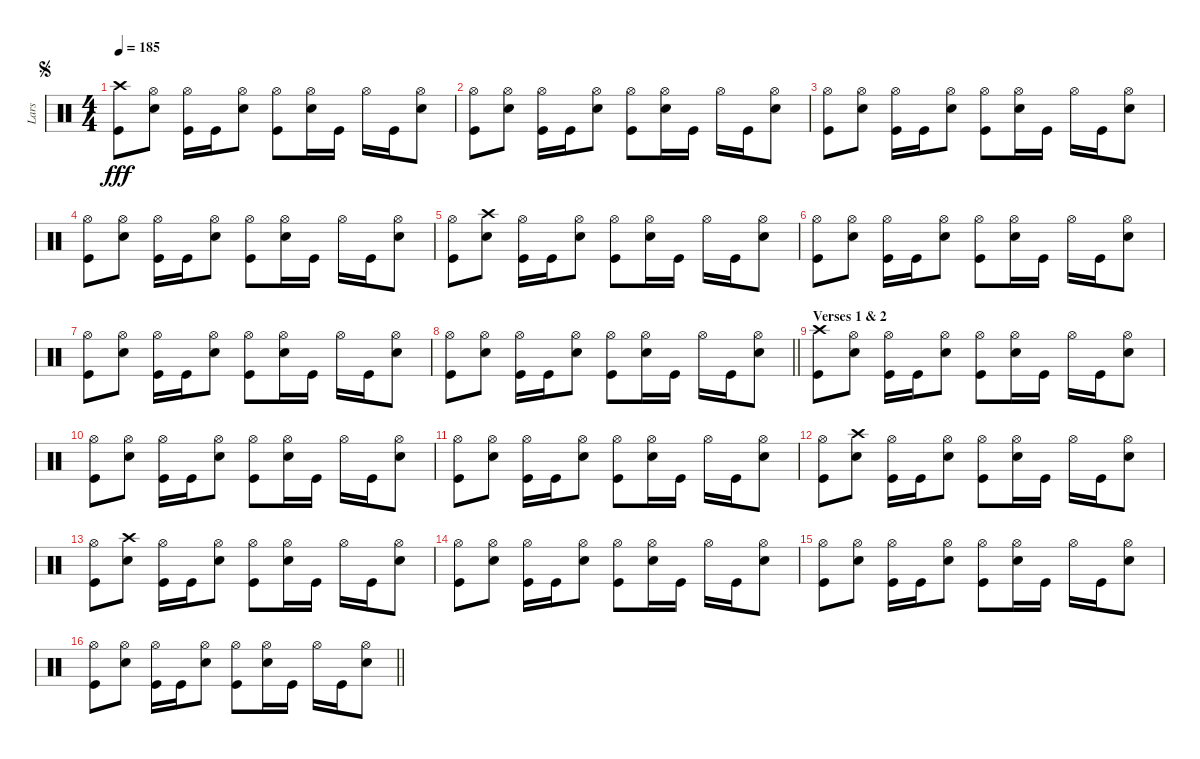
\track ("Lars" "Lars") {instrument percussion}
\staff {score}
\articulation defaults
\ts (4 4)
\section ("" "")
\jump segno
\tempo 185
\clef neutral
\ks c
("Crash high (hit)" "Kick (hit)").8{dy fff} ("Hi-Hat (open)" "Electric Snare (hit)").8 ("Hi-Hat (open)" "Kick (hit)").16 "Kick (hit)".16 ("Hi-Hat (open)" "Electric Snare (hit)").8 ("Hi-Hat (open)" "Kick (hit)").8 ("Hi-Hat (open)" "Electric Snare (hit)").16 "Kick (hit)".16 "Hi-Hat (open)".16 "Kick (hit)".16 ("Hi-Hat (open)" "Electric Snare (hit)").8 |
("Hi-Hat (open)" "Kick (hit)").8 ("Hi-Hat (open)" "Electric Snare (hit)").8 ("Hi-Hat (open)" "Kick (hit)").16 "Kick (hit)".16 ("Hi-Hat (open)" "Electric Snare (hit)").8 ("Hi-Hat (open)" "Kick (hit)").8 ("Hi-Hat (open)" "Electric Snare (hit)").16 "Kick (hit)".16 "Hi-Hat (open)".16 "Kick (hit)".16 ("Hi-Hat (open)" "Electric Snare (hit)").8 |
("Hi-Hat (open)" "Kick (hit)").8 ("Hi-Hat (open)" "Electric Snare (hit)").8 ("Hi-Hat (open)" "Kick (hit)").16 "Kick (hit)".16 ("Hi-Hat (open)" "Electric Snare (hit)").8 ("Hi-Hat (open)" "Kick (hit)").8 ("Hi-Hat (open)" "Electric Snare (hit)").16 "Kick (hit)".16 "Hi-Hat (open)".16 "Kick (hit)".16 ("Hi-Hat (open)" "Electric Snare (hit)").8 |
("Hi-Hat (open)" "Kick (hit)").8 ("Hi-Hat (open)" "Electric Snare (hit)").8 ("Hi-Hat (open)" "Kick (hit)").16 "Kick (hit)".16 ("Hi-Hat (open)" "Electric Snare (hit)").8 ("Hi-Hat (open)" "Kick (hit)").8 ("Hi-Hat (open)" "Electric Snare (hit)").16 "Kick (hit)".16 "Hi-Hat (open)".16 "Kick (hit)".16 ("Hi-Hat (open)" "Electric Snare (hit)").8 |
("Hi-Hat (open)" "Kick (hit)").8 ("Crash high (hit)" "Electric Snare (hit)").8 ("Hi-Hat (open)" "Kick (hit)").16 "Kick (hit)".16 ("Hi-Hat (open)" "Electric Snare (hit)").8 ("Hi-Hat (open)" "Kick (hit)").8 ("Hi-Hat (open)" "Electric Snare (hit)").16 "Kick (hit)".16 "Hi-Hat (open)".16 "Kick (hit)".16 ("Hi-Hat (open)" "Electric Snare (hit)").8 |
("Hi-Hat (open)" "Kick (hit)").8 ("Hi-Hat (open)" "Electric Snare (hit)").8 ("Hi-Hat (open)" "Kick (hit)").16 "Kick (hit)".16 ("Hi-Hat (open)" "Electric Snare (hit)").8 ("Hi-Hat (open)" "Kick (hit)").8 ("Hi-Hat (open)" "Electric Snare (hit)").16 "Kick (hit)".16 "Hi-Hat (open)".16 "Kick (hit)".16 ("Hi-Hat (open)" "Electric Snare (hit)").8 |
("Hi-Hat (open)" "Kick (hit)").8 ("Hi-Hat (open)" "Electric Snare (hit)").8 ("Hi-Hat (open)" "Kick (hit)").16 "Kick (hit)".16 ("Hi-Hat (open)" "Electric Snare (hit)").8 ("Hi-Hat (open)" "Kick (hit)").8 ("Hi-Hat (open)" "Electric Snare (hit)").16 "Kick (hit)".16 "Hi-Hat (open)".16 "Kick (hit)".16 ("Hi-Hat (open)" "Electric Snare (hit)").8 |
\barLineRight lightlight
("Hi-Hat (open)" "Kick (hit)").8 ("Hi-Hat (open)" "Electric Snare (hit)").8 ("Hi-Hat (open)" "Kick (hit)").16 "Kick (hit)".16 ("Hi-Hat (open)" "Electric Snare (hit)").8 ("Hi-Hat (open)" "Kick (hit)").8 ("Hi-Hat (open)" "Electric Snare (hit)").16 "Kick (hit)".16 "Hi-Hat (open)".16 "Kick (hit)".16 ("Hi-Hat (open)" "Electric Snare (hit)").8 |
\section ("" "Verses 1 & 2")
("Crash high (hit)" "Kick (hit)").8 ("Hi-Hat (open)" "Electric Snare (hit)").8 ("Hi-Hat (open)" "Kick (hit)").16 "Kick (hit)".16 ("Hi-Hat (open)" "Electric Snare (hit)").8 ("Hi-Hat (open)" "Kick (hit)").8 ("Hi-Hat (open)" "Electric Snare (hit)").16 "Kick (hit)".16 "Hi-Hat (open)".16 "Kick (hit)".16 ("Hi-Hat (open)" "Electric Snare (hit)").8 |
("Hi-Hat (open)" "Kick (hit)").8 ("Hi-Hat (open)" "Electric Snare (hit)").8 ("Hi-Hat (open)" "Kick (hit)").16 "Kick (hit)".16 ("Hi-Hat (open)" "Electric Snare (hit)").8 ("Hi-Hat (open)" "Kick (hit)").8 ("Hi-Hat (open)" "Electric Snare (hit)").16 "Kick (hit)".16 "Hi-Hat (open)".16 "Kick (hit)".16 ("Hi-Hat (open)" "Electric Snare (hit)").8 |
("Hi-Hat (open)" "Kick (hit)").8 ("Hi-Hat (open)" "Electric Snare (hit)").8 ("Hi-Hat (open)" "Kick (hit)").16 "Kick (hit)".16 ("Hi-Hat (open)" "Electric Snare (hit)").8 ("Hi-Hat (open)" "Kick (hit)").8 ("Hi-Hat (open)" "Electric Snare (hit)").16 "Kick (hit)".16 "Hi-Hat (open)".16 "Kick (hit)".16 ("Hi-Hat (open)" "Electric Snare (hit)").8 |
("Hi-Hat (open)" "Kick (hit)").8 ("Crash high (hit)" "Electric Snare (hit)").8 ("Hi-Hat (open)" "Kick (hit)").16 "Kick (hit)".16 ("Hi-Hat (open)" "Electric Snare (hit)").8 ("Hi-Hat (open)" "Kick (hit)").8 ("Hi-Hat (open)" "Electric Snare (hit)").16 "Kick (hit)".16 "Hi-Hat (open)".16 "Kick (hit)".16 ("Hi-Hat (open)" "Electric Snare (hit)").8 |
("Hi-Hat (open)" "Kick (hit)").8 ("Crash high (hit)" "Electric Snare (hit)").8 ("Hi-Hat (open)" "Kick (hit)").16 "Kick (hit)".16 ("Hi-Hat (open)" "Electric Snare (hit)").8 ("Hi-Hat (open)" "Kick (hit)").8 ("Hi-Hat (open)" "Electric Snare (hit)").16 "Kick (hit)".16 "Hi-Hat (open)".16 "Kick (hit)".16 ("Hi-Hat (open)" "Electric Snare (hit)").8 |
("Hi-Hat (open)" "Kick (hit)").8 ("Hi-Hat (open)" "Electric Snare (hit)").8 ("Hi-Hat (open)" "Kick (hit)").16 "Kick (hit)".16 ("Hi-Hat (open)" "Electric Snare (hit)").8 ("Hi-Hat (open)" "Kick (hit)").8 ("Hi-Hat (open)" "Electric Snare (hit)").16 "Kick (hit)".16 "Hi-Hat (open)".16 "Kick (hit)".16 ("Hi-Hat (open)" "Electric Snare (hit)").8 |
("Hi-Hat (open)" "Kick (hit)").8 ("Hi-Hat (open)" "Electric Snare (hit)").8 ("Hi-Hat (open)" "Kick (hit)").16 "Kick (hit)".16 ("Hi-Hat (open)" "Electric Snare (hit)").8 ("Hi-Hat (open)" "Kick (hit)").8 ("Hi-Hat (open)" "Electric Snare (hit)").16 "Kick (hit)".16 "Hi-Hat (open)".16 "Kick (hit)".16 ("Hi-Hat (open)" "Electric Snare (hit)").8 |
\barLineRight lightlight
("Hi-Hat (open)" "Kick (hit)").8 ("Hi-Hat (open)" "Electric Snare (hit)").8 ("Hi-Hat (open)" "Kick (hit)").16 "Kick (hit)".16 ("Hi-Hat (open)" "Electric Snare (hit)").8 ("Hi-Hat (open)" "Kick (hit)").8 ("Hi-Hat (open)" "Electric Snare (hit)").16 "Kick (hit)".16 "Hi-Hat (open)".16 "Kick (hit)".16 ("Hi-Hat (open)" "Electric Snare (hit)").8
